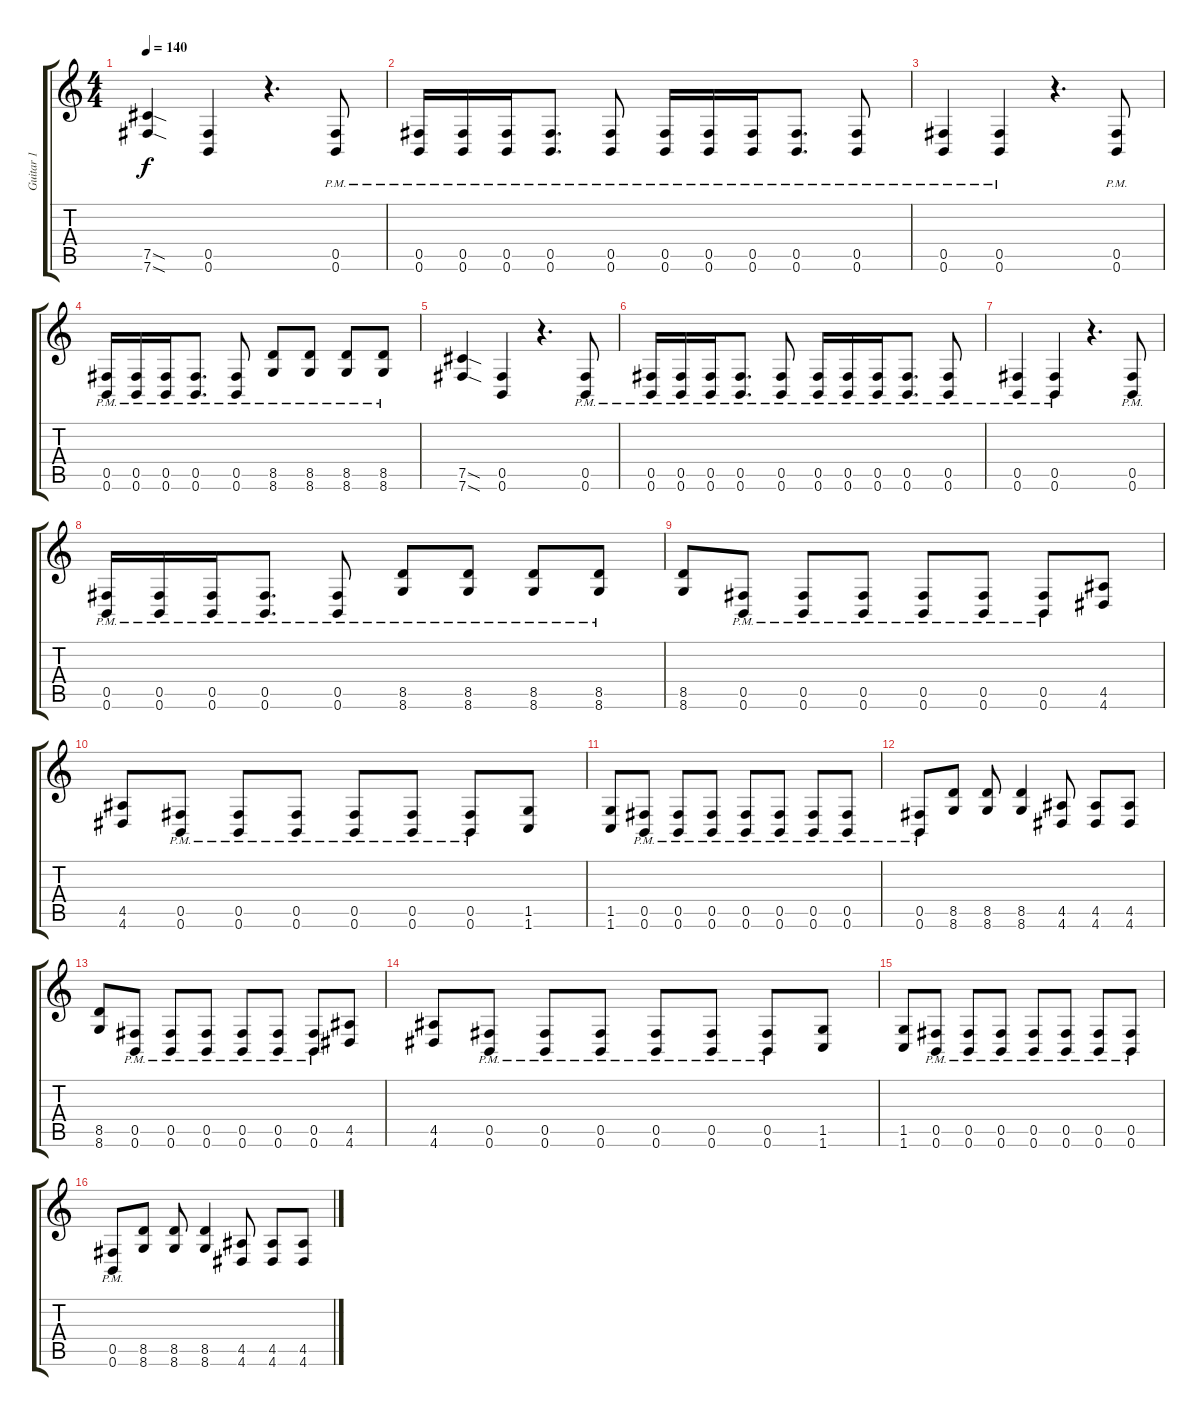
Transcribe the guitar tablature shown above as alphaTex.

\track ("Guitar 1" "Guitar 1") {instrument distortionguitar}
\staff {score tabs}
\tuning (Db4 Ab3 E3 B2 Gb2 B1) {hide}
\ts (4 4)
\tempo 140
\clef g2
\ks c
(7.5{sod} 7.6{sod}).4{dy f} (0.5 0.6).4 r.4{d} (0.5{pm} 0.6{pm}).8 |
(0.5{pm} 0.6{pm}).16 (0.5{pm} 0.6{pm}).16 (0.5{pm} 0.6{pm}).16 (0.5{pm} 0.6{pm}).8{d} (0.5{pm} 0.6{pm}).8 (0.5{pm} 0.6{pm}).16 (0.5{pm} 0.6{pm}).16 (0.5{pm} 0.6{pm}).16 (0.5{pm} 0.6{pm}).8{d} (0.5{pm} 0.6{pm}).8 |
(0.5{pm} 0.6{pm}).4 (0.5{pm} 0.6{pm}).4 r.4{d} (0.5{pm} 0.6{pm}).8 |
(0.5{pm} 0.6{pm}).16 (0.5{pm} 0.6{pm}).16 (0.5{pm} 0.6{pm}).16 (0.5{pm} 0.6{pm}).8{d} (0.5{pm} 0.6{pm}).8 (8.5{pm} 8.6{pm}).8 (8.5{pm} 8.6{pm}).8 (8.5{pm} 8.6{pm}).8 (8.5{pm} 8.6{pm}).8 |
(7.5{sod} 7.6{sod}).4 (0.5 0.6).4 r.4{d} (0.5{pm} 0.6{pm}).8 |
(0.5{pm} 0.6{pm}).16 (0.5{pm} 0.6{pm}).16 (0.5{pm} 0.6{pm}).16 (0.5{pm} 0.6{pm}).8{d} (0.5{pm} 0.6{pm}).8 (0.5{pm} 0.6{pm}).16 (0.5{pm} 0.6{pm}).16 (0.5{pm} 0.6{pm}).16 (0.5{pm} 0.6{pm}).8{d} (0.5{pm} 0.6{pm}).8 |
(0.5{pm} 0.6{pm}).4 (0.5{pm} 0.6{pm}).4 r.4{d} (0.5{pm} 0.6{pm}).8 |
(0.5{pm} 0.6{pm}).16 (0.5{pm} 0.6{pm}).16 (0.5{pm} 0.6{pm}).16 (0.5{pm} 0.6{pm}).8{d} (0.5{pm} 0.6{pm}).8 (8.5{pm} 8.6{pm}).8 (8.5{pm} 8.6{pm}).8 (8.5{pm} 8.6{pm}).8 (8.5{pm} 8.6{pm}).8 |
(8.5 8.6).8 (0.5{pm} 0.6{pm}).8 (0.5{pm} 0.6{pm}).8 (0.5{pm} 0.6{pm}).8 (0.5{pm} 0.6{pm}).8 (0.5{pm} 0.6{pm}).8 (0.5{pm} 0.6{pm}).8 (4.5 4.6).8 |
(4.5 4.6).8 (0.5{pm} 0.6{pm}).8 (0.5{pm} 0.6{pm}).8 (0.5{pm} 0.6{pm}).8 (0.5{pm} 0.6{pm}).8 (0.5{pm} 0.6{pm}).8 (0.5{pm} 0.6{pm}).8 (1.5 1.6).8 |
(1.5 1.6).8 (0.5{pm} 0.6{pm}).8 (0.5{pm} 0.6{pm}).8 (0.5{pm} 0.6{pm}).8 (0.5{pm} 0.6{pm}).8 (0.5{pm} 0.6{pm}).8 (0.5{pm} 0.6{pm}).8 (0.5{pm} 0.6{pm}).8 |
(0.5{pm} 0.6{pm}).8 (8.5 8.6).8 (8.5 8.6).8 (8.5 8.6).4 (4.5 4.6).8 (4.5 4.6).8 (4.5 4.6).8 |
(8.5 8.6).8 (0.5{pm} 0.6{pm}).8 (0.5{pm} 0.6{pm}).8 (0.5{pm} 0.6{pm}).8 (0.5{pm} 0.6{pm}).8 (0.5{pm} 0.6{pm}).8 (0.5{pm} 0.6{pm}).8 (4.5 4.6).8 |
(4.5 4.6).8 (0.5{pm} 0.6{pm}).8 (0.5{pm} 0.6{pm}).8 (0.5{pm} 0.6{pm}).8 (0.5{pm} 0.6{pm}).8 (0.5{pm} 0.6{pm}).8 (0.5{pm} 0.6{pm}).8 (1.5 1.6).8 |
(1.5 1.6).8 (0.5{pm} 0.6{pm}).8 (0.5{pm} 0.6{pm}).8 (0.5{pm} 0.6{pm}).8 (0.5{pm} 0.6{pm}).8 (0.5{pm} 0.6{pm}).8 (0.5{pm} 0.6{pm}).8 (0.5{pm} 0.6{pm}).8 |
(0.5{pm} 0.6{pm}).8 (8.5 8.6).8 (8.5 8.6).8 (8.5 8.6).4 (4.5 4.6).8 (4.5 4.6).8 (4.5 4.6).8
